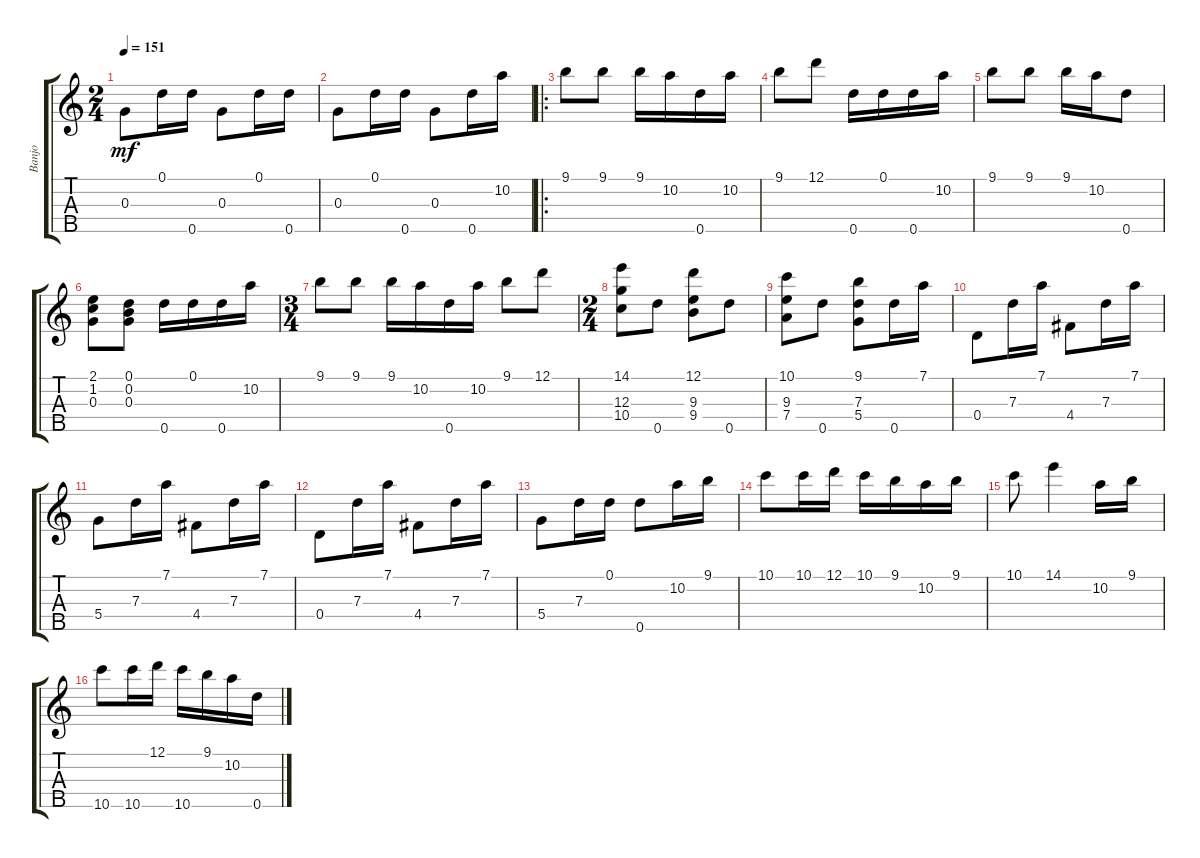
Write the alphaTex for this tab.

\track ("Banjo" "Banjo") {instrument banjo}
\staff {score tabs}
\tuning (D4 B3 G3 D3 D4) {hide}
\displaytranspose 12
\ts (2 4)
\tempo 151
\clef g2
\ks c
0.3.8{dy mf} 0.1.16 0.5.16 0.3.8 0.1.16 0.5.16 |
0.3.8 0.1.16 0.5.16 0.3.8 0.5.16 10.2.16 |
\ro
9.1.8 9.1.8 9.1.16 10.2.16 0.5.16 10.2.16 |
9.1.8 12.1.8 0.5.16 0.1.16 0.5.16 10.2.16 |
9.1.8 9.1.8 9.1.16 10.2.16 0.5.8 |
(2.1 1.2 0.3).8 (0.1 0.2 0.3).8 0.5.16 0.1.16 0.5.16 10.2.16 |
\ts (3 4)
9.1.8 9.1.8 9.1.16 10.2.16 0.5.16 10.2.16 9.1.8 12.1.8 |
\ts (2 4)
(14.1 12.3 10.4).8 0.5.8 (12.1 9.3 9.4).8 0.5.8 |
(10.1 9.3 7.4).8 0.5.8 (9.1 7.3 5.4).8 0.5.16 7.1.16 |
0.4.8 7.3.16 7.1.16 4.4.8 7.3.16 7.1.16 |
5.4.8 7.3.16 7.1.16 4.4.8 7.3.16 7.1.16 |
0.4.8 7.3.16 7.1.16 4.4.8 7.3.16 7.1.16 |
5.4.8 7.3.16 0.1.16 0.5.8 10.2.16 9.1.16 |
10.1.8 10.1.16 12.1.16 10.1.16 9.1.16 10.2.16 9.1.16 |
10.1.8 14.1.4 10.2.16 9.1.16 |
10.5.8 10.5.16 12.1.16 10.5.16 9.1.16 10.2.16 0.5.16
